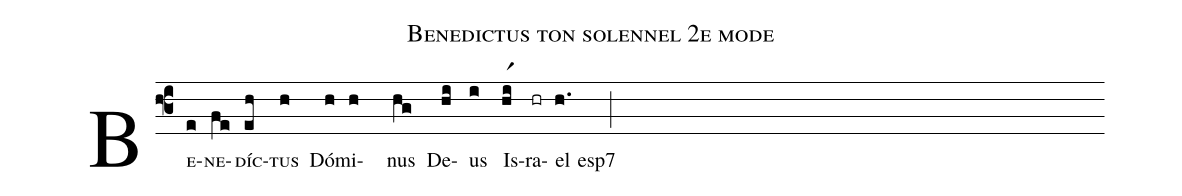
name: Benedictus ton solennel 2e mode;
def-m1: \grealign;
%%
(f3)
B<sc>{e}([em1]e/)ne-([em1]fe)díc-([em1]eh)tus</sc>([em1]h) Dó(h)m{i}-(h) ()
() nus([em1]hg)
() D{e}-([em1]hi)
() us([em1]i//)
() Is-([em1]hir1)ra-([em1]hr)el([em1]h.//)
<sp>esp7</sp>([em1];)
